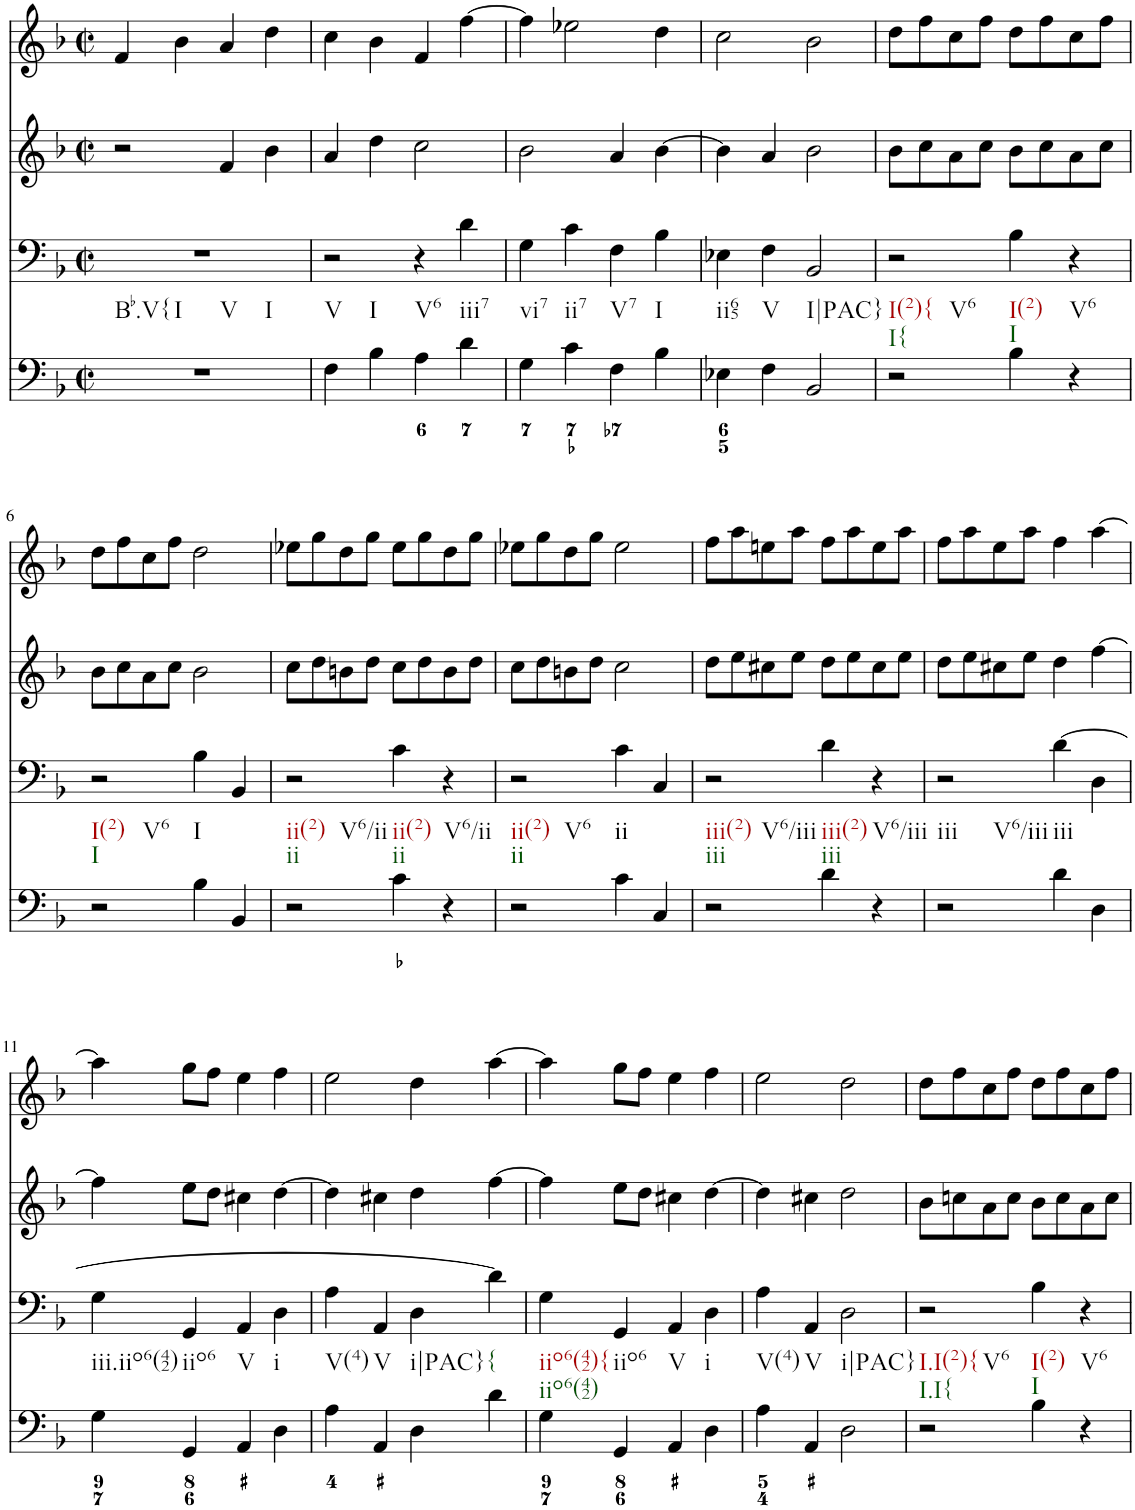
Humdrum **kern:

**kern	**kern	**kern	**kern
*part4	*part3	*part2	*part1
*staff4	*staff3	*staff2	*staff1
*I"Piano	*I"Piano	*I"Piano	*I"Piano
*I'Pno	*I'Pno	*I'Pno	*I'Pno
*clefF4	*clefF4	*clefG2	*clefG2
*k[b-]	*k[b-]	*k[b-]	*k[b-]
*d:	*d:	*d:	*d:
*M2/2	*M2/2	*M2/2	*M2/2
*met(c|)	*met(c|)	*met(c|)	*met(c|)
=1	=1	=1	=1
!	!LO:TX:b:t=Bb.V{	!	!
!	!LO:TX:b:t=I	!	!
!	!LO:TX:b:t=V	!	!
!	!LO:TX:b:t=I	!	!
1r	1r	2r	4f/
.	.	.	4b-\
.	.	4f/	4a/
.	.	4b-\	4dd\
=2	=2	=2	=2
!	!LO:TX:b:t=V	!	!
!	!LO:TX:b:t=I	!	!
4F\	2r	4a/	4cc\
4B-\	.	4dd\	4b-\
!	!LO:TX:b:t=V6	!	!
4A\	4r	2cc\	4f/
!	!LO:TX:b:t=iii7	!	!
4d\	4d\	.	[4ff\
=3	=3	=3	=3
!	!LO:TX:b:t=vi7	!	!
4G\	4G\	2b-\	4ff\]
!	!LO:TX:b:t=ii7	!	!
4c\	4c\	.	2ee-X\
!	!LO:TX:b:t=V7	!	!
4F\	4F\	4a/	.
!	!LO:TX:b:t=I	!	!
4B-\	4B-\	[4b-\	4dd\
=4	=4	=4	=4
!	!LO:TX:b:t=ii65	!	!
4E-X\	4E-X\	4b-\]	2cc\
!	!LO:TX:b:t=V	!	!
4F\	4F\	4a/	.
!	!LO:TX:b:t=I|PAC}	!	!
2BB-/	2BB-/	2b-\	2b-\
=5	=5	=5	=5
!	!LO:TX:b:t=I(2){	!	!
!	!LO:TX:b:t=I{	!	!
!	!LO:TX:b:t=V6	!	!
2r	2r	8b-\L	8dd\L
.	.	8cc\	8ff\
.	.	8a\	8cc\
.	.	8cc\J	8ff\J
!	!LO:TX:b:t=I(2)	!	!
!	!LO:TX:b:t=I	!	!
4B-\	4B-\	8b-\L	8dd\L
.	.	8cc\	8ff\
!	!LO:TX:b:t=V6	!	!
4r	4r	8a\	8cc\
.	.	8cc\J	8ff\J
!!LO:LB:g=z
=6	=6	=6	=6
!	!LO:TX:b:t=I(2)	!	!
!	!LO:TX:b:t=I	!	!
!	!LO:TX:b:t=V6	!	!
2r	2r	8b-\L	8dd\L
.	.	8cc\	8ff\
.	.	8a\	8cc\
.	.	8cc\J	8ff\J
!	!LO:TX:b:t=I	!	!
4B-\	4B-\	2b-\	2dd\
4BB-/	4BB-/	.	.
=7	=7	=7	=7
!	!LO:TX:b:t=ii(2)	!	!
!	!LO:TX:b:t=ii	!	!
!	!LO:TX:b:t=V6/ii	!	!
2r	2r	8cc\L	8ee-X\L
.	.	8dd\	8gg\
.	.	8bn\	8dd\
.	.	8dd\J	8gg\J
!	!LO:TX:b:t=ii(2)	!	!
!	!LO:TX:b:t=ii	!	!
4c\	4c\	8cc\L	8ee-\L
.	.	8dd\	8gg\
!	!LO:TX:b:t=V6/ii	!	!
4r	4r	8b\	8dd\
.	.	8dd\J	8gg\J
=8	=8	=8	=8
!	!LO:TX:b:t=ii(2)	!	!
!	!LO:TX:b:t=ii	!	!
!	!LO:TX:b:t=V6	!	!
2r	2r	8cc\L	8ee-X\L
.	.	8dd\	8gg\
.	.	8bn\	8dd\
.	.	8dd\J	8gg\J
!	!LO:TX:b:t=ii	!	!
4c\	4c\	2cc\	2ee-\
4C/	4C/	.	.
=9	=9	=9	=9
!	!LO:TX:b:t=iii(2)	!	!
!	!LO:TX:b:t=iii	!	!
!	!LO:TX:b:t=V6/iii	!	!
2r	2r	8dd\L	8ff\L
.	.	8ee\	8aa\
.	.	8cc#X\	8een\
.	.	8ee\J	8aa\J
!	!LO:TX:b:t=iii(2)	!	!
!	!LO:TX:b:t=iii	!	!
4d\	4d\	8dd\L	8ff\L
.	.	8ee\	8aa\
!	!LO:TX:b:t=V6/iii	!	!
4r	4r	8cc#\	8ee\
.	.	8ee\J	8aa\J
=10	=10	=10	=10
!	!LO:TX:b:t=iii	!	!
!	!LO:TX:b:t=V6/iii	!	!
2r	2r	8dd\L	8ff\L
.	.	8ee\	8aa\
.	.	8cc#X\	8ee\
.	.	8ee\J	8aa\J
!	!LO:TX:b:t=iii	!	!
4d\	[4d\	4dd\	4ff\
4D\	4D\	[4ff\	[4aa\
!!LO:LB:g=z
=11	=11	=11	=11
!	!LO:TX:b:t=iii.iio6(42)	!	!
4G\	4G\	4ff\]	4aa\]
!	!LO:TX:b:t=iio6	!	!
4GG/	4GG/	8ee\L	8gg\L
.	.	8dd\J	8ff\J
!	!LO:TX:b:t=V	!	!
4AA/	4AA/	4cc#X\	4ee\
!	!LO:TX:b:t=i	!	!
4D\	4D\	[4dd\	4ff\
=12	=12	=12	=12
!	!LO:TX:b:t=V(4)	!	!
4A\	4A\	4dd\]	2ee\
!	!LO:TX:b:t=V	!	!
4AA/	4AA/	4cc#X\	.
!	!LO:TX:b:t=i|PAC}	!	!
4D\	4D\	4dd\	4dd\
!	!LO:TX:b:t={	!	!
4d\	4d\]	[4ff\	[4aa\
=13	=13	=13	=13
!	!LO:TX:b:t=iio6(42){	!	!
!	!LO:TX:b:t=iio6(42)	!	!
4G\	4G\	4ff\]	4aa\]
!	!LO:TX:b:t=iio6	!	!
4GG/	4GG/	8ee\L	8gg\L
.	.	8dd\J	8ff\J
!	!LO:TX:b:t=V	!	!
4AA/	4AA/	4cc#X\	4ee\
!	!LO:TX:b:t=i	!	!
4D\	4D\	[4dd\	4ff\
=14	=14	=14	=14
!	!LO:TX:b:t=V(4)	!	!
4A\	4A\	4dd\]	2ee\
!	!LO:TX:b:t=V	!	!
4AA/	4AA/	4cc#X\	.
!	!LO:TX:b:t=i|PAC}	!	!
2D\	2D\	2dd\	2dd\
=15	=15	=15	=15
!	!LO:TX:b:t=I.I(2){	!	!
!	!LO:TX:b:t=I.I{	!	!
!	!LO:TX:b:t=V6	!	!
2r	2r	8b-\L	8dd\L
.	.	8ccn\	8ff\
.	.	8a\	8cc\
.	.	8cc\J	8ff\J
!	!LO:TX:b:t=I(2)	!	!
!	!LO:TX:b:t=I	!	!
4B-\	4B-\	8b-\L	8dd\L
.	.	8cc\	8ff\
!	!LO:TX:b:t=V6	!	!
4r	4r	8a\	8cc\
.	.	8cc\J	8ff\J
=	=	=	=
*-	*-	*-	*-
